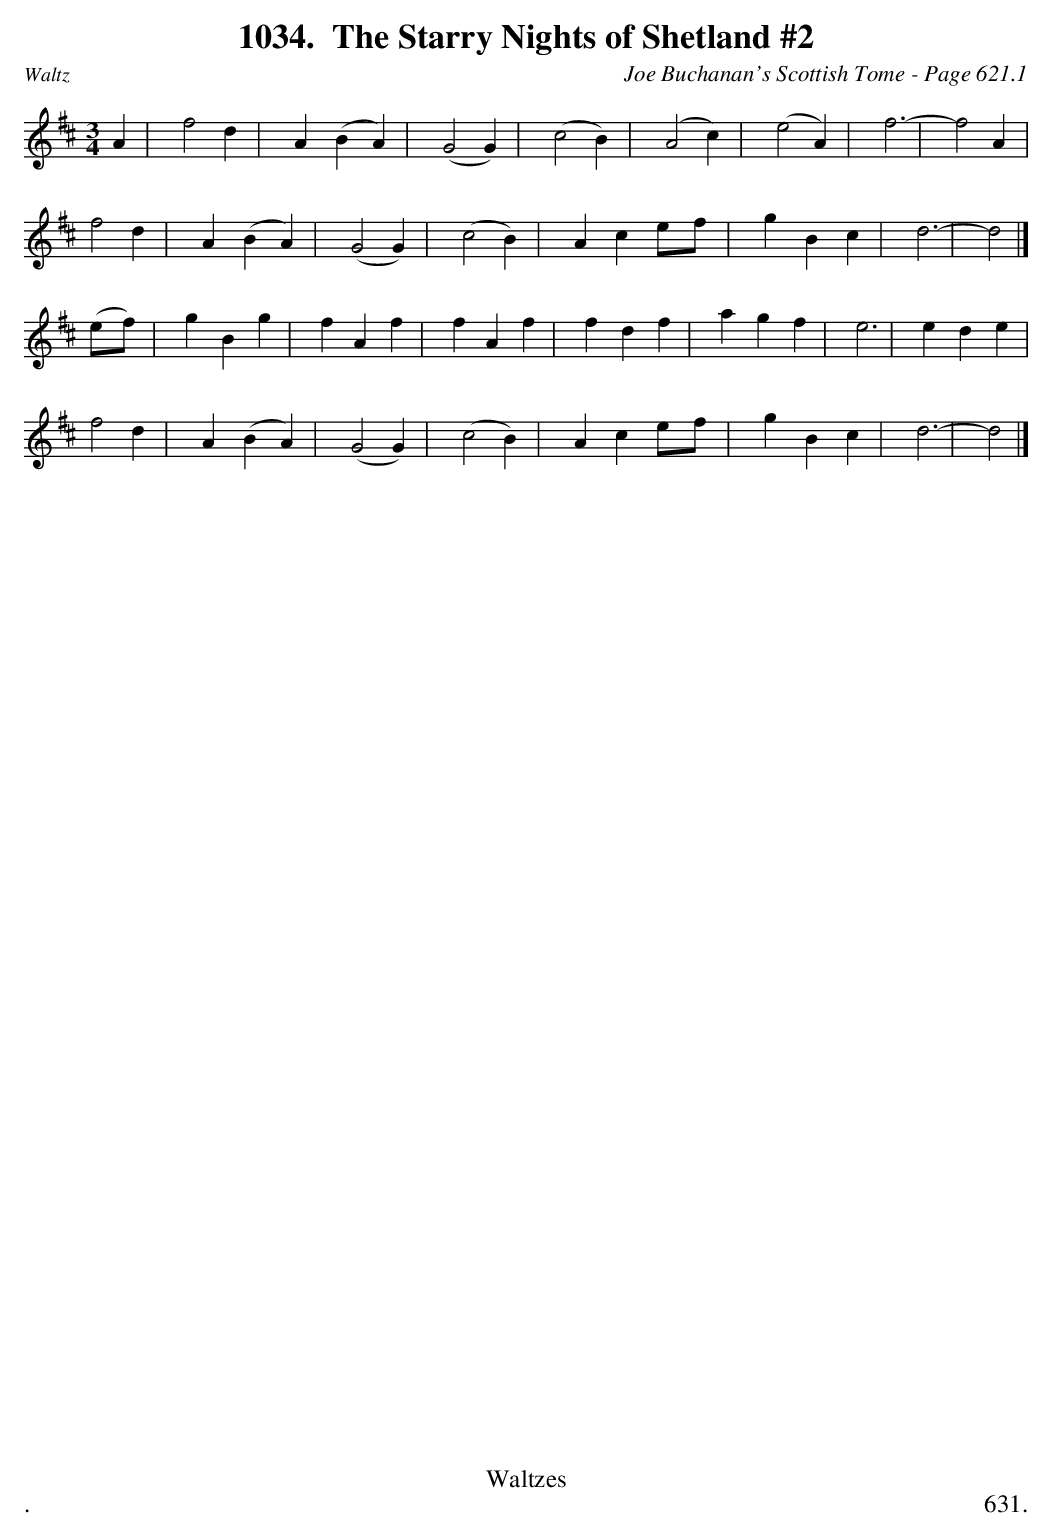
X:1
T:Starry Nights of Shetland #2, The
C:Joe Buchanan's Scottish Tome - Page 621.1
L:1/4
M:3/4
K:D
A | f2 d | A (B A) | (G2 G) | (c2 B) | (A2 c) | (e2 A) | f3- | f2 A |
f2 d | A (B A) | (G2 G) | (c2 B) | A c e/f/ | g B c | d3- | d2 |]
(e/f/) | g B g | f A f | f A f | f d f | a g f | e3 | e d e |
f2 d | A (B A) | (G2 G) | (c2 B) | A c e/f/ | g B c | d3- | d2 |]
